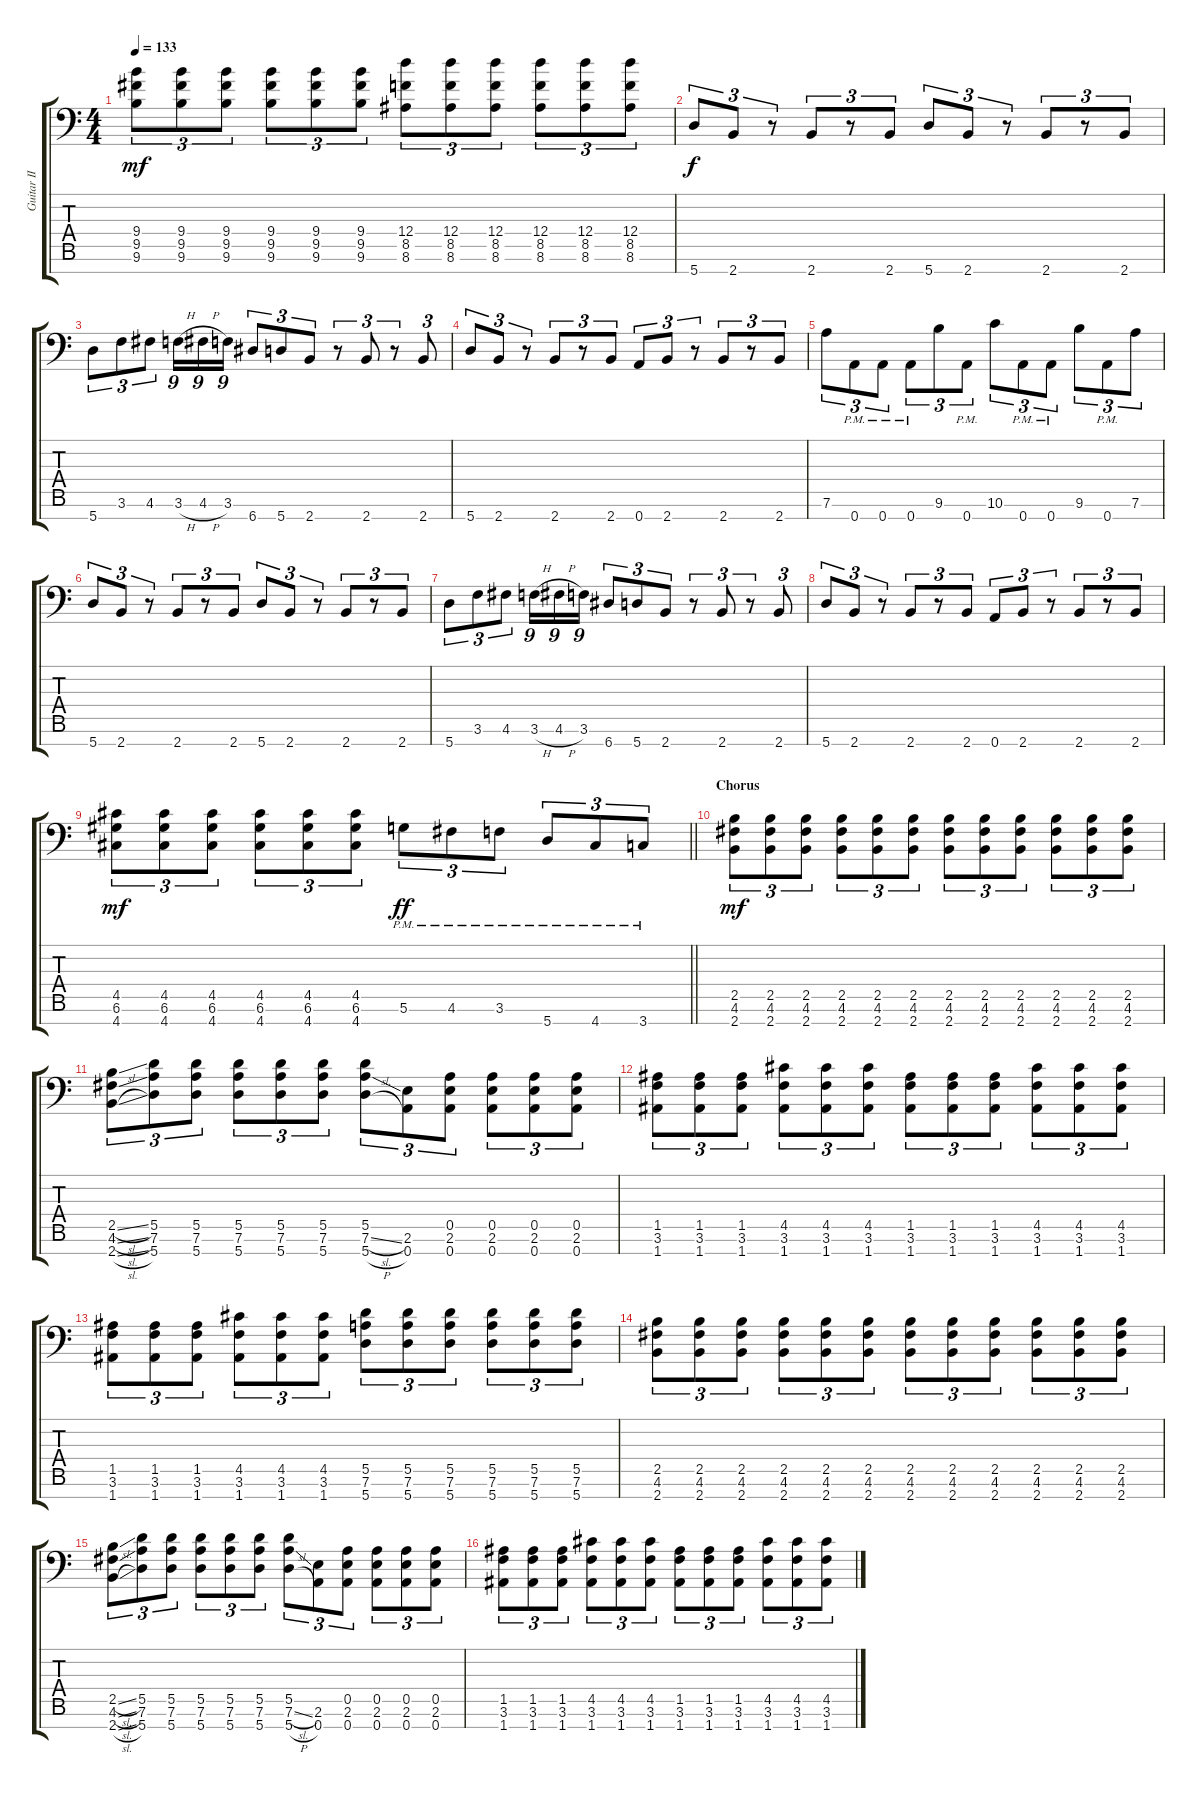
\track ("Guitar II" "Guitar II") {instrument distortionguitar}
\staff {score tabs}
\tuning (E4 B3 G3 D3 A2 D2 A1) {hide}
\ts (4 4)
\tempo 133
\clef f4
\ks c
(9.4 9.5 9.6).8{tu (3 2) dy mf} (9.4 9.5 9.6).8{tu (3 2)} (9.4 9.5 9.6).8{tu (3 2)} (9.4 9.5 9.6).8{tu (3 2)} (9.4 9.5 9.6).8{tu (3 2)} (9.4 9.5 9.6).8{tu (3 2)} (12.4 8.5 8.6).8{tu (3 2)} (12.4 8.5 8.6).8{tu (3 2)} (12.4 8.5 8.6).8{tu (3 2)} (12.4 8.5 8.6).8{tu (3 2)} (12.4 8.5 8.6).8{tu (3 2)} (12.4 8.5 8.6).8{tu (3 2)} |
5.7.8{tu (3 2) dy f} 2.7.8{tu (3 2)} r.8{tu (3 2)} 2.7.8{tu (3 2)} r.8{tu (3 2)} 2.7.8{tu (3 2)} 5.7.8{tu (3 2)} 2.7.8{tu (3 2)} r.8{tu (3 2)} 2.7.8{tu (3 2)} r.8{tu (3 2)} 2.7.8{tu (3 2)} |
5.7.8{tu (3 2)} 3.6.8{tu (3 2)} 4.6.8{tu (3 2)} 3.6{h}.16{tu (9 8)} 4.6{h}.16{tu (9 8)} 3.6.16{tu (9 8)} 6.7.8{tu (3 2)} 5.7.8{tu (3 2)} 2.7.8{tu (3 2)} r.8{tu (3 2)} 2.7.8{tu (3 2)} r.8{tu (3 2)} 2.7.8{tu (3 2)} |
5.7.8{tu (3 2)} 2.7.8{tu (3 2)} r.8{tu (3 2)} 2.7.8{tu (3 2)} r.8{tu (3 2)} 2.7.8{tu (3 2)} 0.7.8{tu (3 2)} 2.7.8{tu (3 2)} r.8{tu (3 2)} 2.7.8{tu (3 2)} r.8{tu (3 2)} 2.7.8{tu (3 2)} |
7.6.8{tu (3 2)} 0.7{pm}.8{tu (3 2)} 0.7{pm}.8{tu (3 2)} 0.7{pm}.8{tu (3 2)} 9.6.8{tu (3 2)} 0.7{pm}.8{tu (3 2)} 10.6.8{tu (3 2)} 0.7{pm}.8{tu (3 2)} 0.7{pm}.8{tu (3 2)} 9.6.8{tu (3 2)} 0.7{pm}.8{tu (3 2)} 7.6.8{tu (3 2)} |
5.7.8{tu (3 2)} 2.7.8{tu (3 2)} r.8{tu (3 2)} 2.7.8{tu (3 2)} r.8{tu (3 2)} 2.7.8{tu (3 2)} 5.7.8{tu (3 2)} 2.7.8{tu (3 2)} r.8{tu (3 2)} 2.7.8{tu (3 2)} r.8{tu (3 2)} 2.7.8{tu (3 2)} |
5.7.8{tu (3 2)} 3.6.8{tu (3 2)} 4.6.8{tu (3 2)} 3.6{h}.16{tu (9 8)} 4.6{h}.16{tu (9 8)} 3.6.16{tu (9 8)} 6.7.8{tu (3 2)} 5.7.8{tu (3 2)} 2.7.8{tu (3 2)} r.8{tu (3 2)} 2.7.8{tu (3 2)} r.8{tu (3 2)} 2.7.8{tu (3 2)} |
5.7.8{tu (3 2)} 2.7.8{tu (3 2)} r.8{tu (3 2)} 2.7.8{tu (3 2)} r.8{tu (3 2)} 2.7.8{tu (3 2)} 0.7.8{tu (3 2)} 2.7.8{tu (3 2)} r.8{tu (3 2)} 2.7.8{tu (3 2)} r.8{tu (3 2)} 2.7.8{tu (3 2)} |
\barLineRight lightlight
(4.5 6.6 4.7).8{tu (3 2) dy mf} (4.5 6.6 4.7).8{tu (3 2)} (4.5 6.6 4.7).8{tu (3 2)} (4.5 6.6 4.7).8{tu (3 2)} (4.5 6.6 4.7).8{tu (3 2)} (4.5 6.6 4.7).8{tu (3 2)} 5.6{pm}.8{tu (3 2) dy ff} 4.6{pm}.8{tu (3 2)} 3.6{pm}.8{tu (3 2)} 5.7{pm}.8{tu (3 2)} 4.7{pm}.8{tu (3 2)} 3.7{pm}.8{tu (3 2)} |
\section ("" "Chorus")
(2.5 4.6 2.7).8{tu (3 2) dy mf volume 12} (2.5 4.6 2.7).8{tu (3 2)} (2.5 4.6 2.7).8{tu (3 2)} (2.5 4.6 2.7).8{tu (3 2)} (2.5 4.6 2.7).8{tu (3 2)} (2.5 4.6 2.7).8{tu (3 2)} (2.5 4.6 2.7).8{tu (3 2)} (2.5 4.6 2.7).8{tu (3 2)} (2.5 4.6 2.7).8{tu (3 2)} (2.5 4.6 2.7).8{tu (3 2)} (2.5 4.6 2.7).8{tu (3 2)} (2.5 4.6 2.7).8{tu (3 2)} |
(2.5{sl} 4.6{sl} 2.7{sl}).8{tu (3 2)} (5.5 7.6 5.7).8{tu (3 2)} (5.5 7.6 5.7).8{tu (3 2)} (5.5 7.6 5.7).8{tu (3 2)} (5.5 7.6 5.7).8{tu (3 2)} (5.5 7.6 5.7).8{tu (3 2)} (5.5 7.6{sl} 5.7{h}).8{tu (3 2)} (2.6 0.7).8{tu (3 2)} (0.5 2.6 0.7).8{tu (3 2)} (0.5 2.6 0.7).8{tu (3 2)} (0.5 2.6 0.7).8{tu (3 2)} (0.5 2.6 0.7).8{tu (3 2)} |
(1.5 3.6 1.7).8{tu (3 2)} (1.5 3.6 1.7).8{tu (3 2)} (1.5 3.6 1.7).8{tu (3 2)} (4.5 3.6 1.7).8{tu (3 2)} (4.5 3.6 1.7).8{tu (3 2)} (4.5 3.6 1.7).8{tu (3 2)} (1.5 3.6 1.7).8{tu (3 2)} (1.5 3.6 1.7).8{tu (3 2)} (1.5 3.6 1.7).8{tu (3 2)} (4.5 3.6 1.7).8{tu (3 2)} (4.5 3.6 1.7).8{tu (3 2)} (4.5 3.6 1.7).8{tu (3 2)} |
(1.5 3.6 1.7).8{tu (3 2)} (1.5 3.6 1.7).8{tu (3 2)} (1.5 3.6 1.7).8{tu (3 2)} (4.5 3.6 1.7).8{tu (3 2)} (4.5 3.6 1.7).8{tu (3 2)} (4.5 3.6 1.7).8{tu (3 2)} (5.5 7.6 5.7).8{tu (3 2)} (5.5 7.6 5.7).8{tu (3 2)} (5.5 7.6 5.7).8{tu (3 2)} (5.5 7.6 5.7).8{tu (3 2)} (5.5 7.6 5.7).8{tu (3 2)} (5.5 7.6 5.7).8{tu (3 2)} |
(2.5 4.6 2.7).8{tu (3 2)} (2.5 4.6 2.7).8{tu (3 2)} (2.5 4.6 2.7).8{tu (3 2)} (2.5 4.6 2.7).8{tu (3 2)} (2.5 4.6 2.7).8{tu (3 2)} (2.5 4.6 2.7).8{tu (3 2)} (2.5 4.6 2.7).8{tu (3 2)} (2.5 4.6 2.7).8{tu (3 2)} (2.5 4.6 2.7).8{tu (3 2)} (2.5 4.6 2.7).8{tu (3 2)} (2.5 4.6 2.7).8{tu (3 2)} (2.5 4.6 2.7).8{tu (3 2)} |
(2.5{sl} 4.6{sl} 2.7{sl}).8{tu (3 2)} (5.5 7.6 5.7).8{tu (3 2)} (5.5 7.6 5.7).8{tu (3 2)} (5.5 7.6 5.7).8{tu (3 2)} (5.5 7.6 5.7).8{tu (3 2)} (5.5 7.6 5.7).8{tu (3 2)} (5.5 7.6{sl} 5.7{h}).8{tu (3 2)} (2.6 0.7).8{tu (3 2)} (0.5 2.6 0.7).8{tu (3 2)} (0.5 2.6 0.7).8{tu (3 2)} (0.5 2.6 0.7).8{tu (3 2)} (0.5 2.6 0.7).8{tu (3 2)} |
(1.5 3.6 1.7).8{tu (3 2)} (1.5 3.6 1.7).8{tu (3 2)} (1.5 3.6 1.7).8{tu (3 2)} (4.5 3.6 1.7).8{tu (3 2)} (4.5 3.6 1.7).8{tu (3 2)} (4.5 3.6 1.7).8{tu (3 2)} (1.5 3.6 1.7).8{tu (3 2)} (1.5 3.6 1.7).8{tu (3 2)} (1.5 3.6 1.7).8{tu (3 2)} (4.5 3.6 1.7).8{tu (3 2)} (4.5 3.6 1.7).8{tu (3 2)} (4.5 3.6 1.7).8{tu (3 2)}
